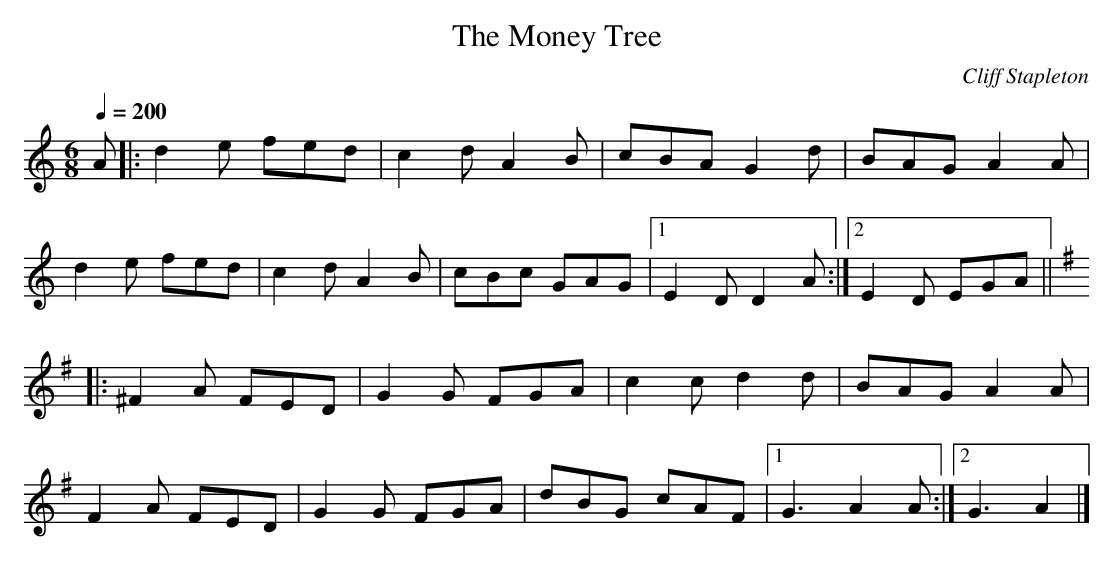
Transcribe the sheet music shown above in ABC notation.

X:1
T:The Money Tree
C:Cliff Stapleton
L:1/8
M:6/8
Q:1/4=200
K:A minor
K:Am% almost
A|:d2e fed|c2d A2B|cBA G2d|BAG A2A|
d2e fed|c2d A2B|cBc GAG|1E2D D2A:|2E2D EGA||
K:Gmaj% almost
|:^F2A FED|G2G FGA|c2c d2d|BAG A2A|
F2A FED|G2G FGA|dBG cAF|1G3 A2A:|2G3 A2|]
